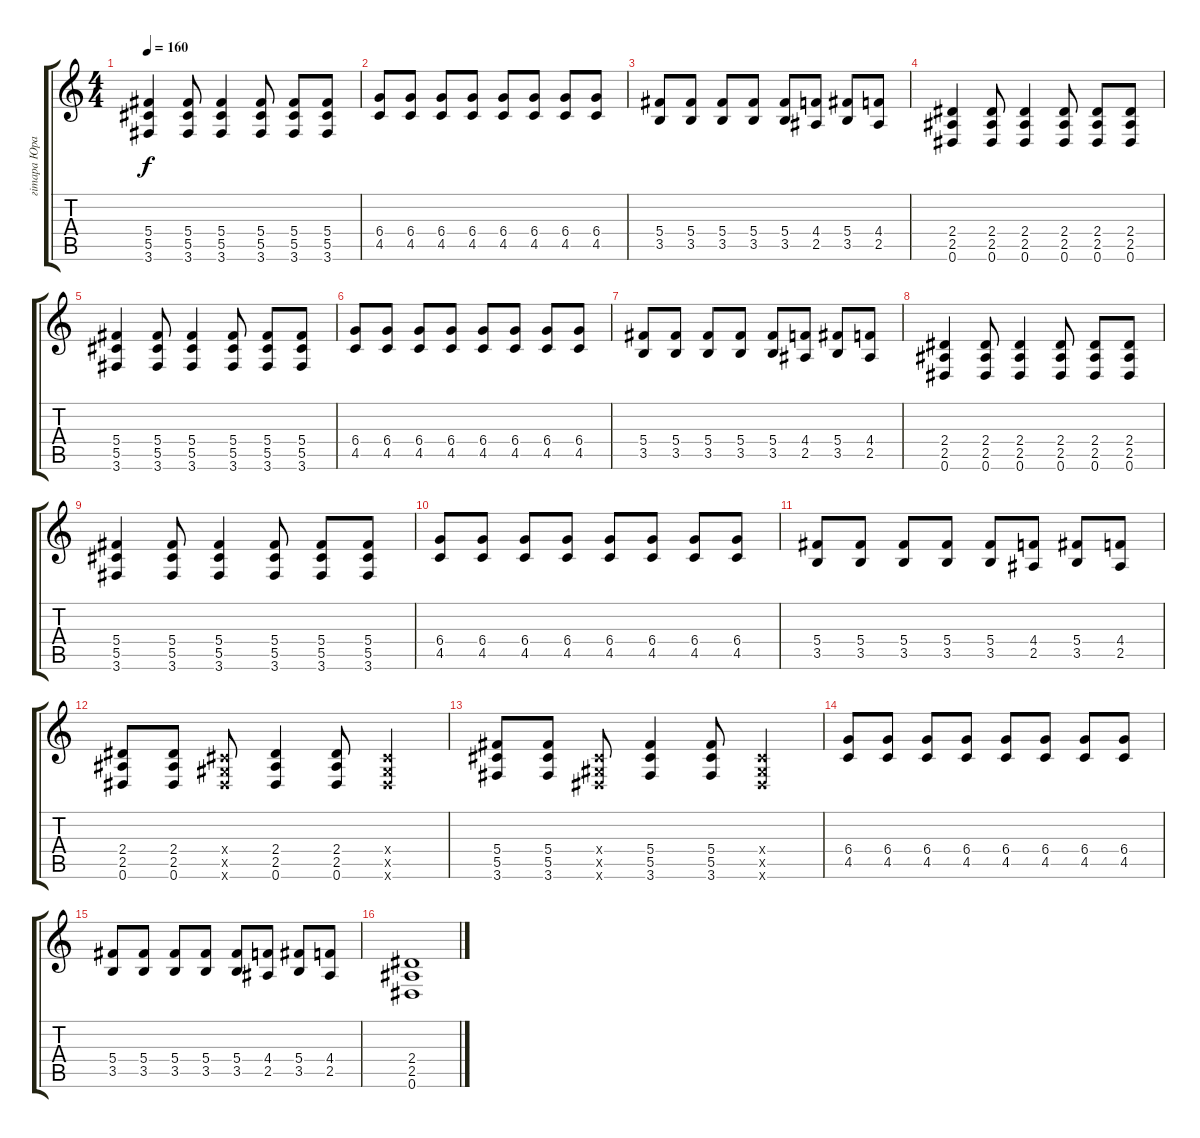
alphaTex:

\track ("гiтара Юрась" "гiтара Юра") {instrument overdrivenguitar}
\staff {score tabs}
\tuning (Eb4 Bb3 Gb3 Db3 Ab2 Eb2) {hide}
\ts (4 4)
\tempo 160
\clef g2
\ks c
(5.4 5.5 3.6).4{dy f} (5.4 5.5 3.6).8 (5.4 5.5 3.6).4 (5.4 5.5 3.6).8 (5.4 5.5 3.6).8 (5.4 5.5 3.6).8 |
(6.4 4.5).8 (6.4 4.5).8 (6.4 4.5).8 (6.4 4.5).8 (6.4 4.5).8 (6.4 4.5).8 (6.4 4.5).8 (6.4 4.5).8 |
(5.4 3.5).8 (5.4 3.5).8 (5.4 3.5).8 (5.4 3.5).8 (5.4 3.5).8 (4.4 2.5).8 (5.4 3.5).8 (4.4 2.5).8 |
(2.4 2.5 0.6).4 (2.4 2.5 0.6).8 (2.4 2.5 0.6).4 (2.4 2.5 0.6).8 (2.4 2.5 0.6).8 (2.4 2.5 0.6).8 |
(5.4 5.5 3.6).4 (5.4 5.5 3.6).8 (5.4 5.5 3.6).4 (5.4 5.5 3.6).8 (5.4 5.5 3.6).8 (5.4 5.5 3.6).8 |
(6.4 4.5).8 (6.4 4.5).8 (6.4 4.5).8 (6.4 4.5).8 (6.4 4.5).8 (6.4 4.5).8 (6.4 4.5).8 (6.4 4.5).8 |
(5.4 3.5).8 (5.4 3.5).8 (5.4 3.5).8 (5.4 3.5).8 (5.4 3.5).8 (4.4 2.5).8 (5.4 3.5).8 (4.4 2.5).8 |
(2.4 2.5 0.6).4 (2.4 2.5 0.6).8 (2.4 2.5 0.6).4 (2.4 2.5 0.6).8 (2.4 2.5 0.6).8 (2.4 2.5 0.6).8 |
(5.4 5.5 3.6).4 (5.4 5.5 3.6).8 (5.4 5.5 3.6).4 (5.4 5.5 3.6).8 (5.4 5.5 3.6).8 (5.4 5.5 3.6).8 |
(6.4 4.5).8 (6.4 4.5).8 (6.4 4.5).8 (6.4 4.5).8 (6.4 4.5).8 (6.4 4.5).8 (6.4 4.5).8 (6.4 4.5).8 |
(5.4 3.5).8 (5.4 3.5).8 (5.4 3.5).8 (5.4 3.5).8 (5.4 3.5).8 (4.4 2.5).8 (5.4 3.5).8 (4.4 2.5).8 |
(2.4 2.5 0.6).8 (2.4 2.5 0.6).8 (0.4{x} 0.5{x} 0.6{x}).8 (2.4 2.5 0.6).4 (2.4 2.5 0.6).8 (0.4{x} 0.5{x} 0.6{x}).4 |
(5.4 5.5 3.6).8 (5.4 5.5 3.6).8 (0.4{x} 0.5{x} 0.6{x}).8 (5.4 5.5 3.6).4 (5.4 5.5 3.6).8 (0.4{x} 0.5{x} 0.6{x}).4 |
(6.4 4.5).8 (6.4 4.5).8 (6.4 4.5).8 (6.4 4.5).8 (6.4 4.5).8 (6.4 4.5).8 (6.4 4.5).8 (6.4 4.5).8 |
(5.4 3.5).8 (5.4 3.5).8 (5.4 3.5).8 (5.4 3.5).8 (5.4 3.5).8 (4.4 2.5).8 (5.4 3.5).8 (4.4 2.5).8 |
(2.4 2.5 0.6).1{volume 1}
